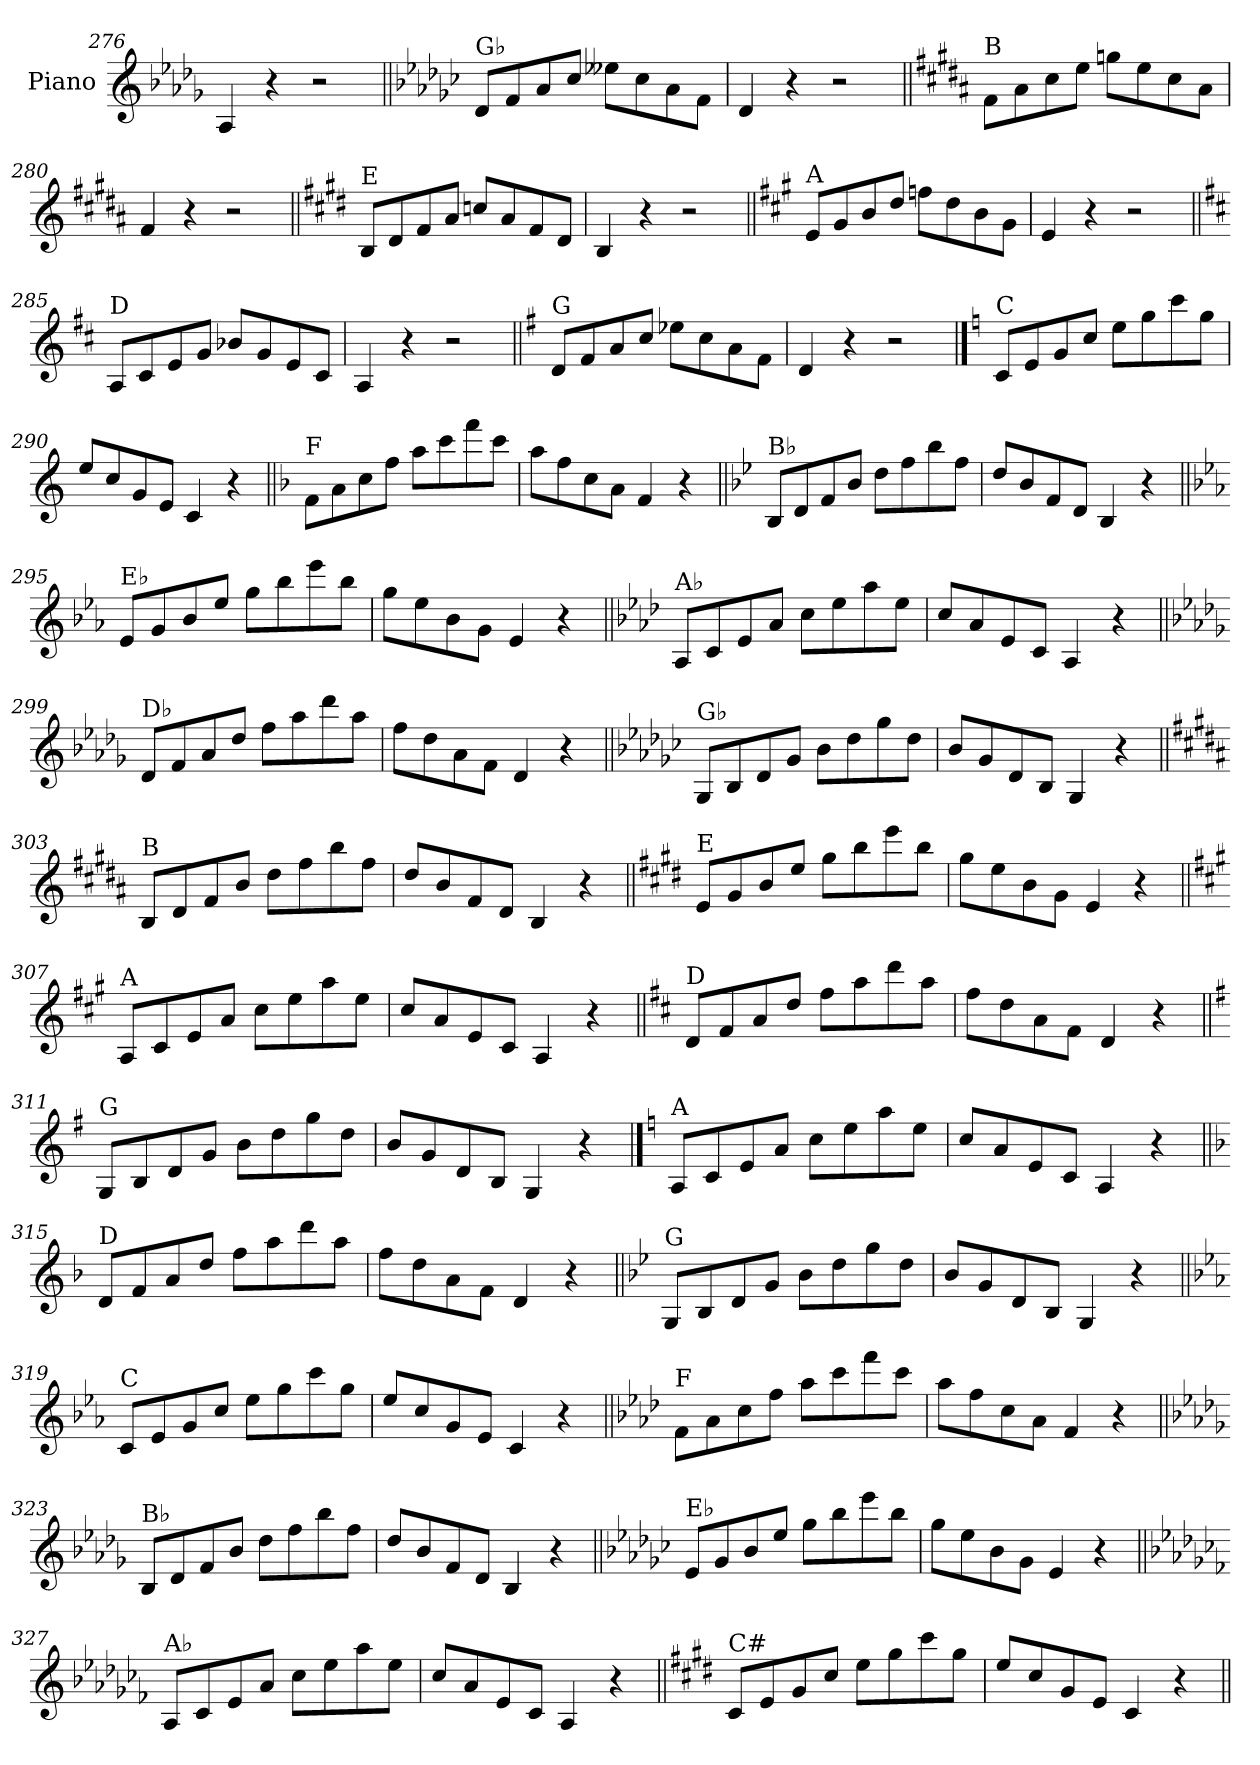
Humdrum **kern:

**kern
*part1
*staff1
*I"Piano
*I'Pno.
*clefG2
*k[b-e-a-d-g-]
=276
4A-/
4r
2r
!!LO:LB:g=z
=277||
*k[b-e-a-d-g-c-]
!LO:TX:a:t=G♭
8d-/L
8f/
8a-/
8cc-/J
8ee--X\L
8cc-\
8a-\
8f\J
=278
4d-/
4r
2r
=279||
*k[f#c#g#d#a#]
!LO:TX:a:t=B
8f#\L
8a#\
8cc#\
8ee\J
8ggn\L
8ee\
8cc#\
8a#\J
=280
4f#/
4r
2r
=281||
*k[f#c#g#d#]
!LO:TX:a:t=E
8B/L
8d#/
8f#/
8a/J
8ccn/L
8a/
8f#/
8d#/J
=282
4B/
4r
2r
!!LO:LB:g=z
=283||
*k[f#c#g#]
!LO:TX:a:t=A
8e/L
8g#/
8b/
8dd/J
8ffn\L
8dd\
8b\
8g#\J
=284
4e/
4r
2r
=285||
*k[f#c#]
!LO:TX:a:t=D
8A/L
8c#/
8e/
8g/J
8b-X/L
8g/
8e/
8c#/J
=286
4A/
4r
2r
=287||
*k[f#]
!LO:TX:a:t=G
8d/L
8f#/
8a/
8cc/J
8ee-X\L
8cc\
8a\
8f#\J
=288
4d/
4r
2r
!!LO:PB:g=z
==289
*k[]
!LO:TX:a:t=C
8c/L
8e/
8g/
8cc/J
8ee\L
8gg\
8ccc\
8gg\J
=290
8ee/L
8cc/
8g/
8e/J
4c/
4r
=291||
*k[b-]
!LO:TX:a:t=F
8f\L
8a\
8cc\
8ff\J
8aa\L
8ccc\
8fff\
8ccc\J
=292
8aa\L
8ff\
8cc\
8a\J
4f/
4r
=293||
*k[b-e-]
!LO:TX:a:t=B♭
8B-/L
8d/
8f/
8b-/J
8dd\L
8ff\
8bb-\
8ff\J
=294
8dd/L
8b-/
8f/
8d/J
4B-/
4r
!!LO:LB:g=z
=295||
*k[b-e-a-]
!LO:TX:a:t=E♭
8e-/L
8g/
8b-/
8ee-/J
8gg\L
8bb-\
8eee-\
8bb-\J
=296
8gg\L
8ee-\
8b-\
8g\J
4e-/
4r
=297||
*k[b-e-a-d-]
!LO:TX:a:t=A♭
8A-/L
8c/
8e-/
8a-/J
8cc\L
8ee-\
8aa-\
8ee-\J
=298
8cc/L
8a-/
8e-/
8c/J
4A-/
4r
=299||
*k[b-e-a-d-g-]
!LO:TX:a:t=D♭
8d-/L
8f/
8a-/
8dd-/J
8ff\L
8aa-\
8ddd-\
8aa-\J
=300
8ff\L
8dd-\
8a-\
8f\J
4d-/
4r
!!LO:LB:g=z
=301||
*k[b-e-a-d-g-c-]
!LO:TX:a:t=G♭
8G-/L
8B-/
8d-/
8g-/J
8b-\L
8dd-\
8gg-\
8dd-\J
=302
8b-/L
8g-/
8d-/
8B-/J
4G-/
4r
=303||
*k[f#c#g#d#a#]
!LO:TX:a:t=B
8B/L
8d#/
8f#/
8b/J
8dd#\L
8ff#\
8bb\
8ff#\J
=304
8dd#/L
8b/
8f#/
8d#/J
4B/
4r
=305||
*k[f#c#g#d#]
!LO:TX:a:t=E
8e/L
8g#/
8b/
8ee/J
8gg#\L
8bb\
8eee\
8bb\J
=306
8gg#\L
8ee\
8b\
8g#\J
4e/
4r
!!LO:LB:g=z
=307||
*k[f#c#g#]
!LO:TX:a:t=A
8A/L
8c#/
8e/
8a/J
8cc#\L
8ee\
8aa\
8ee\J
=308
8cc#/L
8a/
8e/
8c#/J
4A/
4r
=309||
*k[f#c#]
!LO:TX:a:t=D
8d/L
8f#/
8a/
8dd/J
8ff#\L
8aa\
8ddd\
8aa\J
=310
8ff#\L
8dd\
8a\
8f#\J
4d/
4r
=311||
*k[f#]
!LO:TX:a:t=G
8G/L
8B/
8d/
8g/J
8b\L
8dd\
8gg\
8dd\J
=312
8b/L
8g/
8d/
8B/J
4G/
4r
!!LO:LB:g=z
==313
*k[]
!LO:TX:a:t=A
8A/L
8c/
8e/
8a/J
8cc\L
8ee\
8aa\
8ee\J
=314
8cc/L
8a/
8e/
8c/J
4A/
4r
=315||
*k[b-]
!LO:TX:a:t=D
8d/L
8f/
8a/
8dd/J
8ff\L
8aa\
8ddd\
8aa\J
=316
8ff\L
8dd\
8a\
8f\J
4d/
4r
=317||
*k[b-e-]
!LO:TX:a:t=G
8G/L
8B-/
8d/
8g/J
8b-\L
8dd\
8gg\
8dd\J
=318
8b-/L
8g/
8d/
8B-/J
4G/
4r
!!LO:LB:g=z
=319||
*k[b-e-a-]
!LO:TX:a:t=C
8c/L
8e-/
8g/
8cc/J
8ee-\L
8gg\
8ccc\
8gg\J
=320
8ee-/L
8cc/
8g/
8e-/J
4c/
4r
=321||
*k[b-e-a-d-]
!LO:TX:a:t=F
8f\L
8a-\
8cc\
8ff\J
8aa-\L
8ccc\
8fff\
8ccc\J
=322
8aa-\L
8ff\
8cc\
8a-\J
4f/
4r
=323||
*k[b-e-a-d-g-]
!LO:TX:a:t=B♭
8B-/L
8d-/
8f/
8b-/J
8dd-\L
8ff\
8bb-\
8ff\J
=324
8dd-/L
8b-/
8f/
8d-/J
4B-/
4r
!!LO:LB:g=z
=325||
*k[b-e-a-d-g-c-]
!LO:TX:a:t=E♭
8e-/L
8g-/
8b-/
8ee-/J
8gg-\L
8bb-\
8eee-\
8bb-\J
=326
8gg-\L
8ee-\
8b-\
8g-\J
4e-/
4r
=327||
*k[b-e-a-d-g-c-f-]
!LO:TX:a:t=A♭
8A-/L
8c-/
8e-/
8a-/J
8cc-\L
8ee-\
8aa-\
8ee-\J
=328
8cc-/L
8a-/
8e-/
8c-/J
4A-/
4r
=329||
*k[f#c#g#d#]
!LO:TX:a:t=C#
8c#/L
8e/
8g#/
8cc#/J
8ee\L
8gg#\
8ccc#\
8gg#\J
=330
8ee/L
8cc#/
8g#/
8e/J
4c#/
4r
=||
*-
